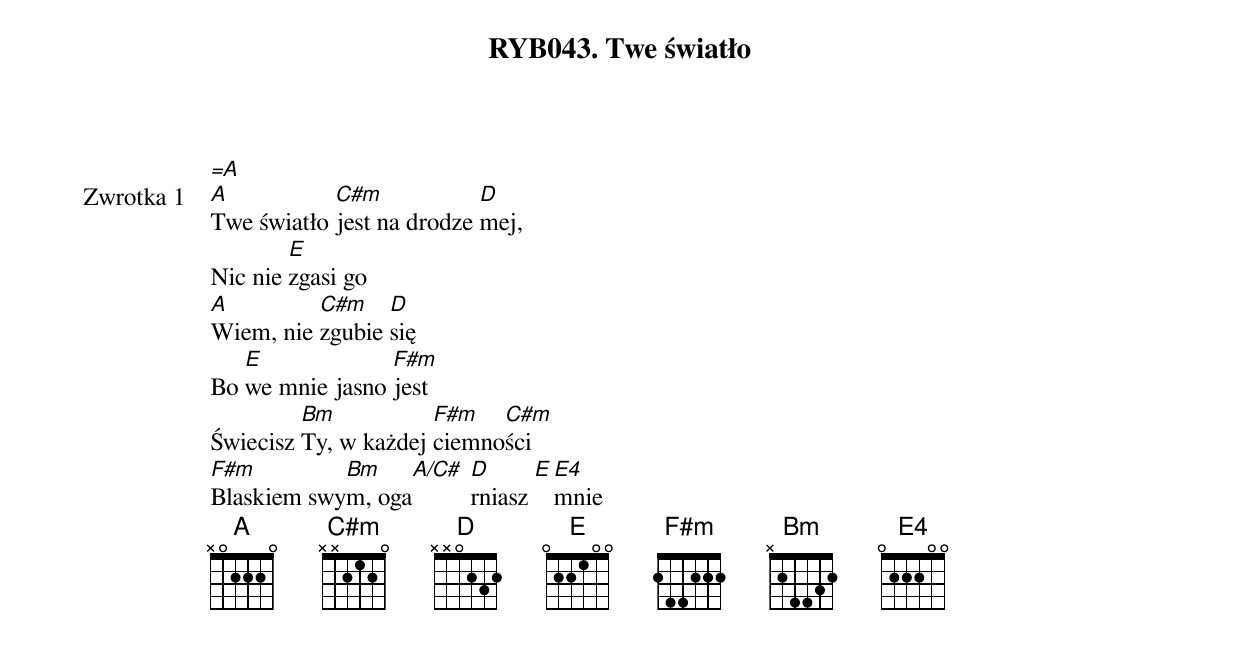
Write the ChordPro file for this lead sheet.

{title: RYB043. Twe światło}
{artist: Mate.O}

{start_of_verse: Zwrotka 1}
[=A]
[A]Twe światło [C#m]jest na drodze [D]mej,
Nic nie [E]zgasi go
[A]Wiem, nie [C#m]zgubie [D]się
Bo [E]we mnie jasno [F#m]jest
Świecisz [Bm]Ty, w każdej [F#m]ciemno[C#m]ści
[F#m]Blaskiem swy[Bm]m, oga[A/C#] [D]rniasz [E][E4]mnie
{end_of_verse: Zwrotka 1}
